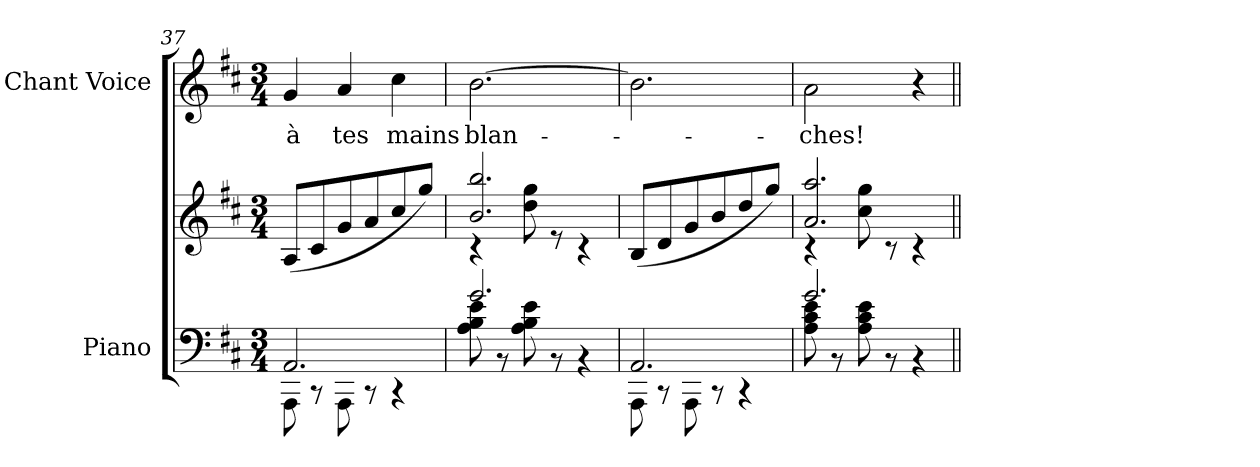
**kern	**kern	**kern	**text
*part2	*part2	*part1	*part1
*staff3	*staff2	*staff1	*staff1
*I"Piano	*	*I"Chant Voice	*
*I'Pno	*	*	*
*clefF4	*clefG2	*clefG2	*
*k[f#c#]	*k[f#c#]	*k[f#c#]	*
*M3/4	*M3/4	*M3/4	*
=37	=37	=37	=37
*^	*	*	*
2.AA/	8AAA\	(8A/L	4g/	à
.	8r	8c#/	.	.
.	8AAA\	8g/	4a/	tes
.	8r	8a/	.	.
.	4r	8cc#/	4cc#\	mains
.	.	8gg/J)	.	.
=38	=38	=38	=38	=38
*	*	*^	*	*
2.g/	8A\ 8B\ 8e\	2.b/ 2.bb/	4r	[2.b\	blan-
.	8r	.	.	.	.
.	8A\ 8B\ 8e\	.	8dd\ 8gg\	.	.
.	8r	.	8r	.	.
.	4r	.	4r	.	.
*	*	*v	*v	*	*
=39	=39	=39	=39	=39
2.AA/	8AAA\	(8B/L	2.b\]	.
.	8r	8d/	.	.
.	8AAA\	8g/	.	.
.	8r	8b/	.	.
.	4r	8dd/	.	.
.	.	8gg/J)	.	.
=40	=40	=40	=40	=40
*	*	*^	*	*
2.g/	8A\ 8c#\ 8e\	2.a/ 2.aa/	4r	2a\	-ches!
.	8r	.	.	.	.
.	8A\ 8c#\ 8e\	.	8cc#\ 8gg\	.	.
.	8r	.	8r	.	.
.	4r	.	4r	4r	.
*v	*v	*	*	*	*
*	*v	*v	*	*
=||	=||	=||	=||
*-	*-	*-	*-
